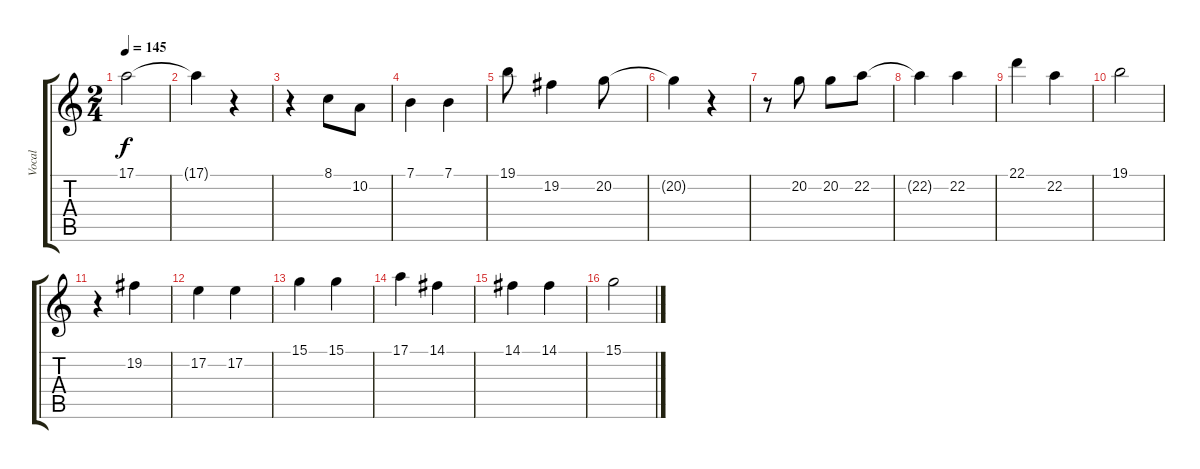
\track ("Vocal" "Vocal") {instrument tenorsax}
\staff {score tabs}
\tuning (E4 B3 G3 D3 A2 E2) {hide}
\ts (2 4)
\tempo 145
\clef g2
\ks c
17.1{t}.2{dy f} |
17.1{t}.4 r.4 |
r.4 8.1.8 10.2.8 |
7.1.4 7.1.4 |
19.1.8 19.2.4 20.2.8 |
20.2{t}.4 r.4 |
r.8 20.2.8 20.2.8 22.2.8 |
22.2{t}.4 22.2.4 |
22.1.4 22.2.4 |
19.1.2 |
r.4 19.2.4 |
17.2.4 17.2.4 |
15.1.4 15.1.4 |
17.1.4 14.1.4 |
14.1.4 14.1.4 |
15.1.2
